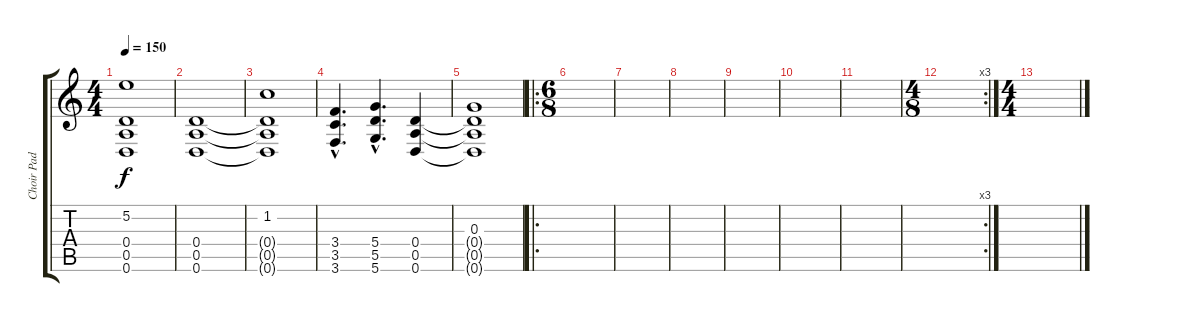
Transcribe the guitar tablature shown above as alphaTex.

\track ("Choir Pad" "Choir Pad") {instrument fx7echoes}
\staff {score tabs}
\tuning (E5 B4 G4 D4 A3 D3) {hide}
\ts (4 4)
\tempo 150
\clef g2
\ks c
(5.2 0.4{t} 0.5{t} 0.6{t}).1{dy f} |
(0.4 0.5 0.6).1 |
(1.2 0.4{t} 0.5{t} 0.6{t}).1 |
(3.4{hac} 3.5{hac} 3.6{hac}).4{d} (5.4{hac} 5.5{hac} 5.6{hac}).4{d} (0.4 0.5 0.6).4 |
(0.3 0.4{t} 0.5{t} 0.6{t}).1 |
\ro
\ts (6 8)
|
|
|
|
|
|
\rc 3
\ts (4 8)
|
\ts (4 4)
